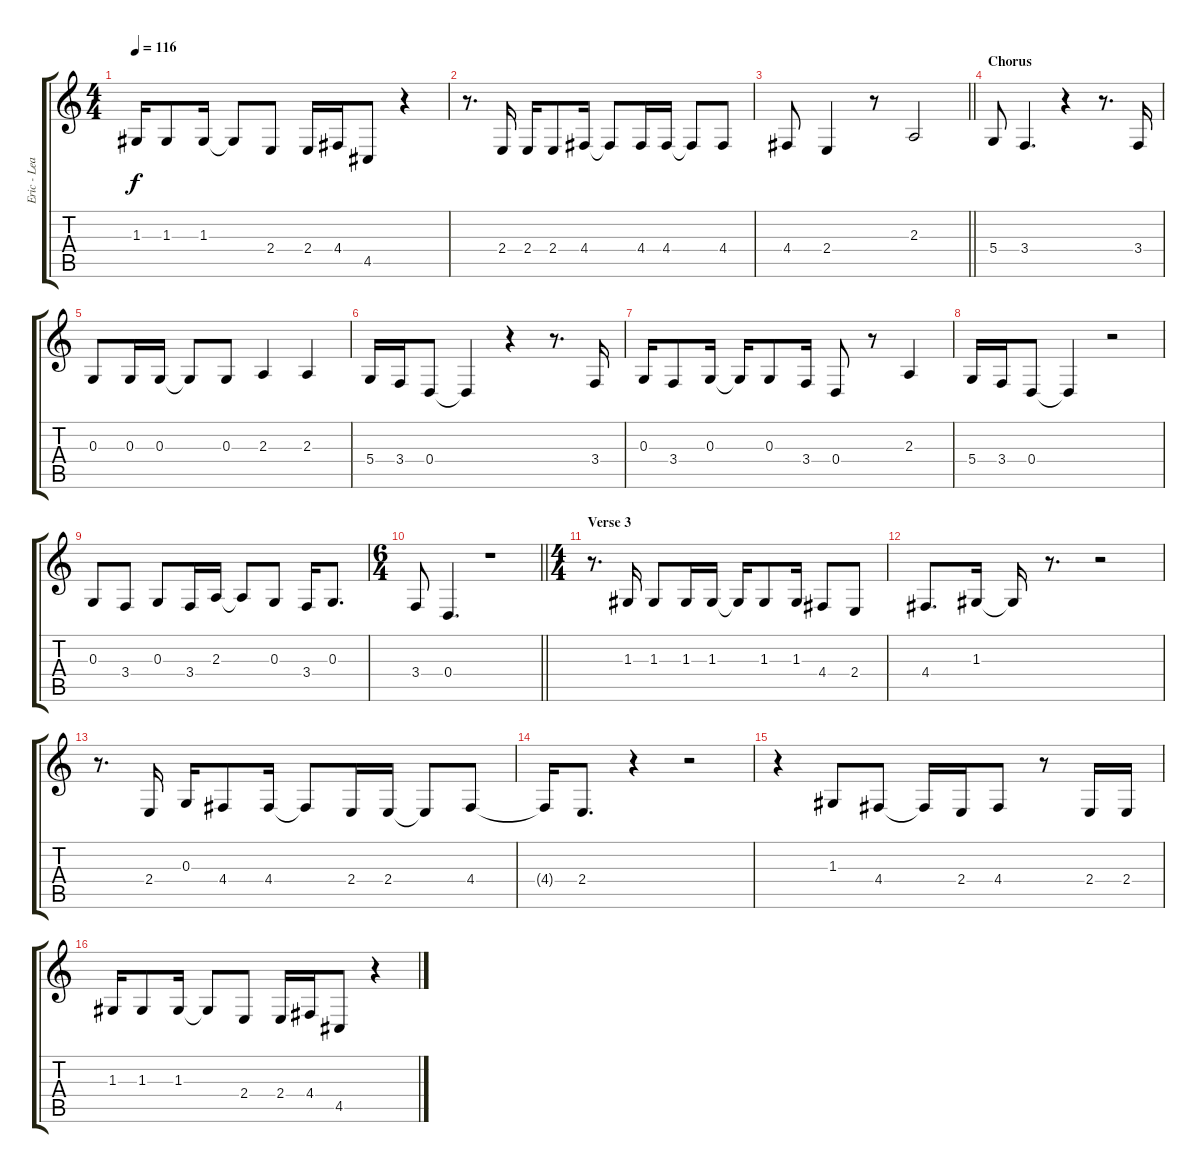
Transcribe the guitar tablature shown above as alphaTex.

\track ("Eric - Lead/Chorus Vocal (Trs. 14A, 16A)" "Eric - Lea") {instrument lead2sawtooth}
\staff {score tabs}
\tuning (E4 B3 G3 D3 A2 E2) {hide}
\ts (4 4)
\tempo 116
\clef g2
\ks c
1.3.16{dy f} 1.3.8 1.3.16 1.3{t}.8 2.4.8 2.4.16 4.4.16 4.5.8 r.4 |
r.8{d} 2.4.16 2.4.16 2.4.8 4.4.16 4.4{t}.8 4.4.16 4.4.16 4.4{t}.8 4.4.8 |
\barLineRight lightlight
4.4.8 2.4.4 r.8 2.3.2 |
\section ("" "Chorus")
5.4.8 3.4.4{d} r.4 r.8{d} 3.4.16 |
0.3.8 0.3.16 0.3.16 0.3{t}.8 0.3.8 2.3.4 2.3.4 |
5.4.16 3.4.16 0.4.8 0.4{t}.4 r.4 r.8{d} 3.4.16 |
0.3.16 3.4.8 0.3.16 0.3{t}.16 0.3.8 3.4.16 0.4.8 r.8 2.3.4 |
5.4.16 3.4.16 0.4.8 0.4{t}.4 r.2 |
0.3.8 3.4.8 0.3.8 3.4.16 2.3.16 2.3{t}.8 0.3.8 3.4.16 0.3.8{d} |
\ts (6 4)
\barLineRight lightlight
3.4.8 0.4.4{d} r.1 |
\ts (4 4)
\section ("" "Verse 3")
r.8{d} 1.3.16 1.3.8 1.3.16 1.3.16 1.3{t}.16 1.3.8 1.3.16 4.4.8 2.4.8 |
4.4.8{d} 1.3.16 1.3{t}.16 r.8{d} r.2 |
r.8{d} 2.4.16 0.3.16 4.4.8 4.4.16 4.4{t}.8 2.4.16 2.4.16 2.4{t}.8 4.4.8 |
4.4{t}.16 2.4.8{d} r.4 r.2 |
r.4 1.3.8 4.4.8 4.4{t}.16 2.4.16 4.4.8 r.8 2.4.16 2.4.16 |
1.3.16 1.3.8 1.3.16 1.3{t}.8 2.4.8 2.4.16 4.4.16 4.5.8 r.4
